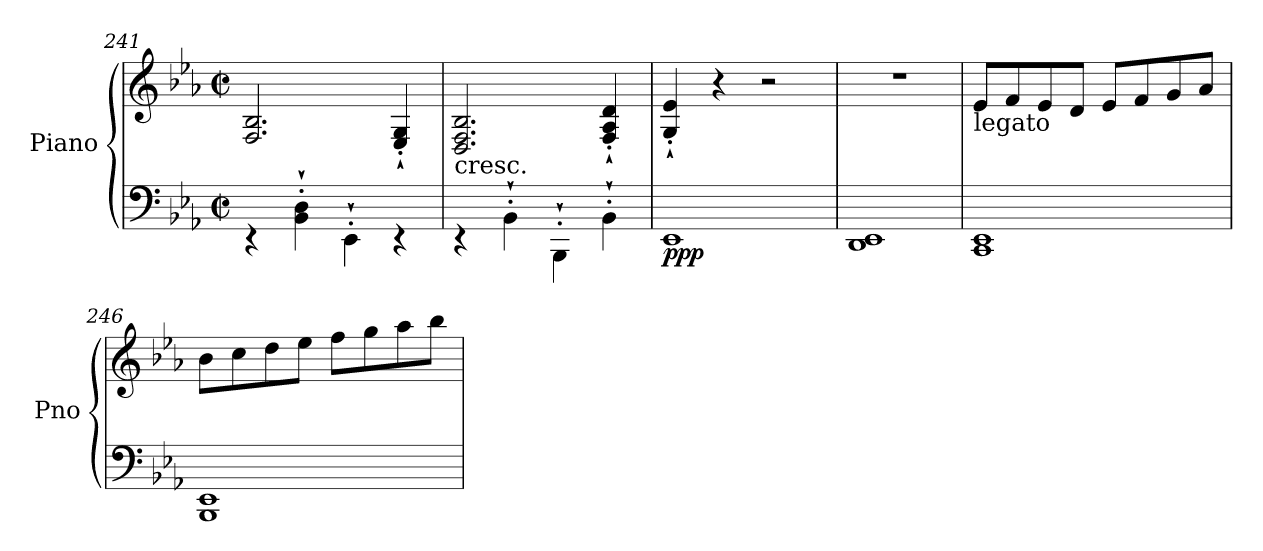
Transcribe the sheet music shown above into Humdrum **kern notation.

**kern	**kern	**dynam
*part1	*part1	*part1
*staff2	*staff1	*staff1/2
*I"Piano	*	*
*I'Pno	*	*
*clefF4	*clefG2	*
*k[b-e-a-]	*k[b-e-a-]	*
*E-:	*E-:	*
*M2/2	*M2/2	*
*met(c|)	*met(c|)	*
=241	=241	=241
4rEE	2.F/ 2.B-/	.
4BB-\'` 4D\'`	.	.
4EE-'`\	.	.
4rEE	4E-/'` 4G/'`	.
=242	=242	=242
!	!LO:TX:b:t=cresc.	!
4rEE	2.D/ 2.F/ 2.B-/	.
4BB-'`\	.	.
4BBB-'`\	.	.
4BB-'`\	4F/'` 4A-/'` 4d/'`	.
=243	=243	=243
!	!	!LO:DY:b=2
!	!	!LO:DY:n=1:b
1EE-	4G/'` 4e-/'`	pp p
.	4r	.
.	2r	.
=244	=244	=244
1DD 1EE-	1r	.
=245	=245	=245
!	!LO:TX:b:t=legato	!
1CC 1EE-	8e-/L	.
.	8f/	.
.	8e-/	.
.	8d/J	.
.	8e-/L	.
.	8f/	.
.	8g/	.
.	8a-/J	.
=246	=246	=246
1BBB- 1EE-	8b-\L	.
.	8cc\	.
.	8dd\	.
.	8ee-\J	.
.	8ff\L	.
.	8gg\	.
.	8aa-\	.
.	8bb-\J	.
=	=	=
*-	*-	*-
